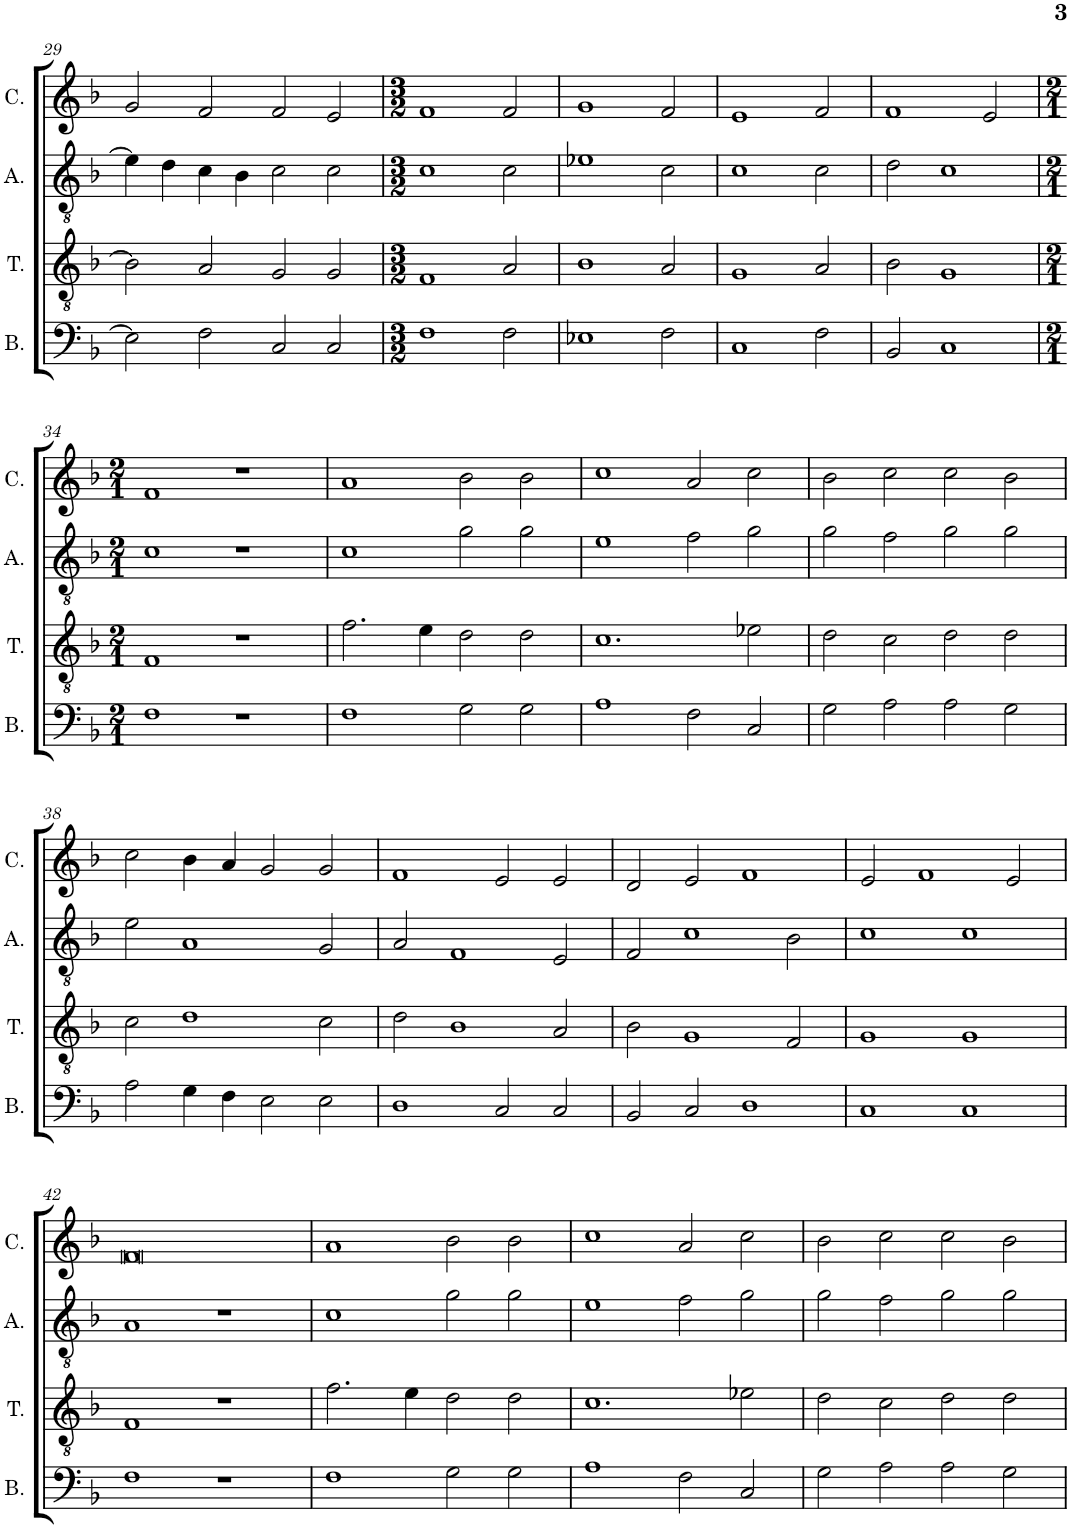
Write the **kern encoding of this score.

**kern	**kern	**kern	**kern
*part4	*part3	*part2	*part1
*staff4	*staff3	*staff2	*staff1
*I"Bassus	*I"Tenor	*I"Altus	*I"Cantus
*I'B.	*I'T.	*I'A.	*I'C.
!!LO:PB:g=z
*clefF4	*clefGv2	*clefGv2	*clefG2
*k[b-]	*k[b-]	*k[b-]	*k[b-]
*M2/1	*M2/1	*M2/1	*M2/1
=29	=29	=29	=29
2E-\]	2B-\]	4e-\]	2g/
.	.	4d\	.
2F\	2A/	4c\	2f/
.	.	4B-\	.
2C/	2G/	2c\	2f/
2C/	2G/	2c\	2e/
=30	=30	=30	=30
*M3/2	*M3/2	*M3/2	*M3/2
1F	1F	1c	1f
2F\	2A/	2c\	2f/
=31	=31	=31	=31
1E-X	1B-	1e-X	1g
2F\	2A/	2c\	2f/
=32	=32	=32	=32
1C	1G	1c	1e
2F\	2A/	2c\	2f/
=33	=33	=33	=33
2BB-/	2B-\	2d\	1f
1C	1G	1c	.
.	.	.	2e/
!!LO:LB:g=z
=34	=34	=34	=34
*M2/1	*M2/1	*M2/1	*M2/1
1F	1F	1c	1f
1r	1r	1r	1r
=35	=35	=35	=35
1F	2.f\	1c	1a
.	4e\	.	.
2G\	2d\	2g\	2b-\
2G\	2d\	2g\	2b-\
=36	=36	=36	=36
1A	1.c	1e	1cc
2F\	.	2f\	2a/
2C/	2e-X\	2g\	2cc\
=37	=37	=37	=37
2G\	2d\	2g\	2b-\
2A\	2c\	2f\	2cc\
2A\	2d\	2g\	2cc\
2G\	2d\	2g\	2b-\
!!LO:LB:g=z
=38	=38	=38	=38
2A\	2c\	2e\	2cc\
4G\	1d	1A	4b-\
4F\	.	.	4a/
2E\	.	.	2g/
2E\	2c\	2G/	2g/
=39	=39	=39	=39
1D	2d\	2A/	1f
.	1B-	1F	.
2C/	.	.	2e/
2C/	2A/	2E/	2e/
=40	=40	=40	=40
2BB-/	2B-\	2F/	2d/
2C/	1G	1c	2e/
1D	.	.	1f
.	2F/	2B-\	.
=41	=41	=41	=41
1C	1G	1c	2e/
.	.	.	1f
1C	1G	1c	.
.	.	.	2e/
!!LO:LB:g=z
=42	=42	=42	=42
1F	1F	1A	0f
1r	1r	1r	.
=43	=43	=43	=43
1F	2.f\	1c	1a
.	4e\	.	.
2G\	2d\	2g\	2b-\
2G\	2d\	2g\	2b-\
=44	=44	=44	=44
1A	1.c	1e	1cc
2F\	.	2f\	2a/
2C/	2e-X\	2g\	2cc\
=45	=45	=45	=45
2G\	2d\	2g\	2b-\
2A\	2c\	2f\	2cc\
2A\	2d\	2g\	2cc\
2G\	2d\	2g\	2b-\
=	=	=	=
*-	*-	*-	*-
